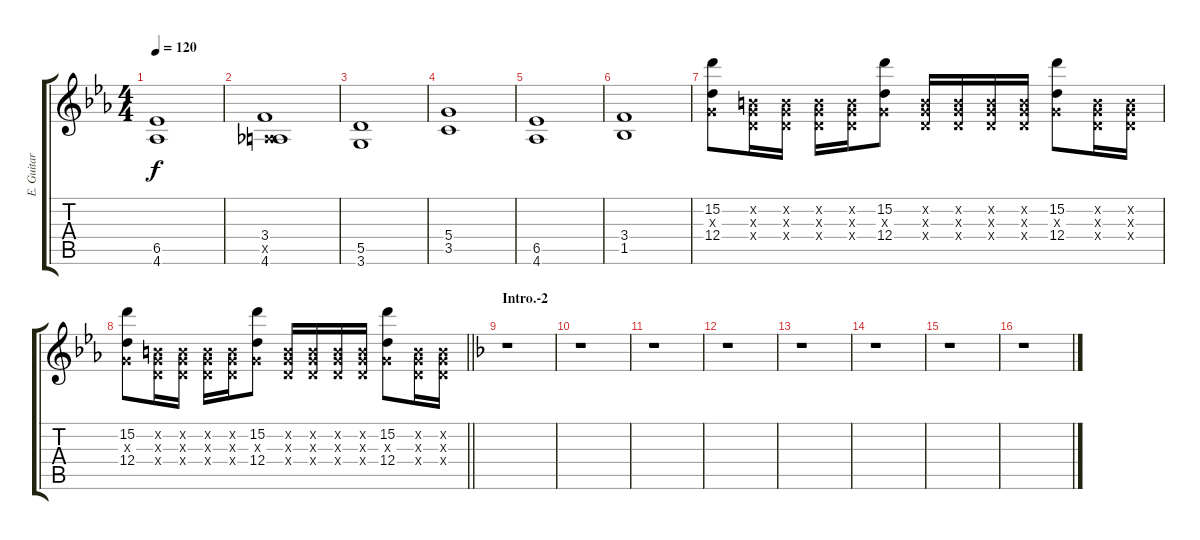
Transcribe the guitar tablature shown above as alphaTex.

\track ("E. Guitar III" "E. Guitar ") {instrument overdrivenguitar}
\staff {score tabs}
\tuning (E4 B3 G3 D3 A2 E2) {hide}
\ts (4 4)
\tempo 120
\clef g2
\ks eb
(6.5 4.6).1{dy f} |
(3.4 0.5{x} 4.6).1 |
(5.5 3.6).1 |
(5.4 3.5).1 |
(6.5 4.6).1 |
(3.4 1.5).1 |
(15.2 0.3{x} 12.4).8 (0.2{x} 0.3{x} 0.4{x}).16 (0.2{x} 0.3{x} 0.4{x}).16 (0.2{x} 0.3{x} 0.4{x}).16 (0.2{x} 0.3{x} 0.4{x}).16 (15.2 0.3{x} 12.4).8 (0.2{x} 0.3{x} 0.4{x}).16 (0.2{x} 0.3{x} 0.4{x}).16 (0.2{x} 0.3{x} 0.4{x}).16 (0.2{x} 0.3{x} 0.4{x}).16 (15.2 0.3{x} 12.4).8 (0.2{x} 0.3{x} 0.4{x}).16 (0.2{x} 0.3{x} 0.4{x}).16 |
\barLineRight lightlight
(15.2 0.3{x} 12.4).8 (0.2{x} 0.3{x} 0.4{x}).16 (0.2{x} 0.3{x} 0.4{x}).16 (0.2{x} 0.3{x} 0.4{x}).16 (0.2{x} 0.3{x} 0.4{x}).16 (15.2 0.3{x} 12.4).8 (0.2{x} 0.3{x} 0.4{x}).16 (0.2{x} 0.3{x} 0.4{x}).16 (0.2{x} 0.3{x} 0.4{x}).16 (0.2{x} 0.3{x} 0.4{x}).16 (15.2 0.3{x} 12.4).8 (0.2{x} 0.3{x} 0.4{x}).16 (0.2{x} 0.3{x} 0.4{x}).16 |
\section ("" "Intro.-2")
\ks f
r.1 |
r.1 |
r.1 |
r.1 |
r.1 |
r.1 |
r.1 |
r.1
